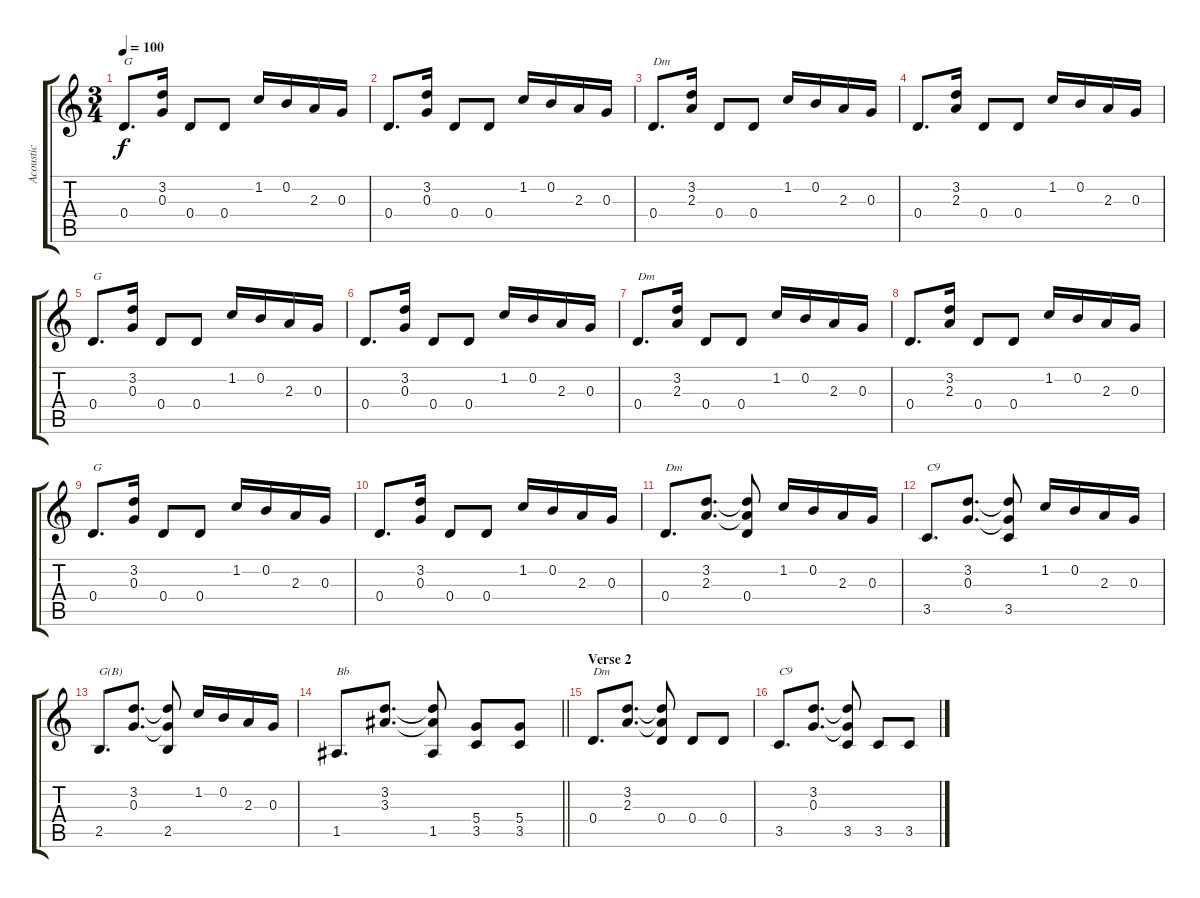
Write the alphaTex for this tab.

\track ("Acoustic" "Acoustic") {instrument acousticguitarsteel}
\staff {score tabs}
\tuning (E4 B3 G3 D3 A2 E2) {hide}
\ts (3 4)
\tempo 100
\clef g2
\ks c
0.4.8{d txt "G" dy f} (3.2 0.3).16 0.4.8 0.4.8 1.2.16 0.2.16 2.3.16 0.3.16 |
0.4.8{d} (3.2 0.3).16 0.4.8 0.4.8 1.2.16 0.2.16 2.3.16 0.3.16 |
0.4.8{d txt "Dm"} (3.2 2.3).16 0.4.8 0.4.8 1.2.16 0.2.16 2.3.16 0.3.16 |
0.4.8{d} (3.2 2.3).16 0.4.8 0.4.8 1.2.16 0.2.16 2.3.16 0.3.16 |
0.4.8{d txt "G"} (3.2 0.3).16 0.4.8 0.4.8 1.2.16 0.2.16 2.3.16 0.3.16 |
0.4.8{d} (3.2 0.3).16 0.4.8 0.4.8 1.2.16 0.2.16 2.3.16 0.3.16 |
0.4.8{d txt "Dm"} (3.2 2.3).16 0.4.8 0.4.8 1.2.16 0.2.16 2.3.16 0.3.16 |
0.4.8{d} (3.2 2.3).16 0.4.8 0.4.8 1.2.16 0.2.16 2.3.16 0.3.16 |
0.4.8{d txt "G"} (3.2 0.3).16 0.4.8 0.4.8 1.2.16 0.2.16 2.3.16 0.3.16 |
0.4.8{d} (3.2 0.3).16 0.4.8 0.4.8 1.2.16 0.2.16 2.3.16 0.3.16 |
0.4.8{d txt "Dm"} (3.2 2.3).8{d} (3.2{t} 2.3{t} 0.4).8 1.2.16 0.2.16 2.3.16 0.3.16 |
3.5.8{d txt "C9"} (3.2 0.3).8{d} (3.2{t} 0.3{t} 3.5).8 1.2.16 0.2.16 2.3.16 0.3.16 |
2.5.8{d txt "G(B)"} (3.2 0.3).8{d} (3.2{t} 0.3{t} 2.5).8 1.2.16 0.2.16 2.3.16 0.3.16 |
\barLineRight lightlight
1.5.8{d txt "Bb"} (3.2 3.3).8{d} (3.2{t} 3.3{t} 1.5).8 (5.4 3.5).8 (5.4 3.5).8 |
\section ("" "Verse 2")
0.4.8{d txt "Dm"} (3.2 2.3).8{d} (3.2{t} 2.3{t} 0.4).8 0.4.8 0.4.8 |
3.5.8{d txt "C9"} (3.2 0.3).8{d} (3.2{t} 0.3{t} 3.5).8 3.5.8 3.5.8
